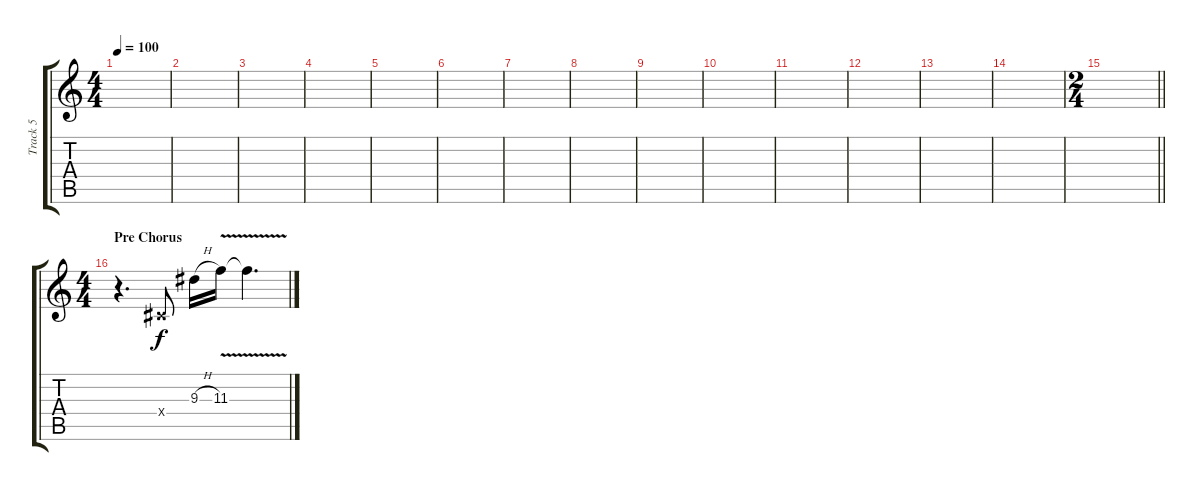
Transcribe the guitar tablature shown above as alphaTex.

\track ("Track 5" "Track 5") {instrument distortionguitar}
\staff {score tabs}
\tuning (Eb4 Bb3 Gb3 Db3 Ab2 Eb2) {hide}
\ts (4 4)
\tempo 100
\clef g2
\ks c
|
|
|
|
|
|
|
|
|
|
|
|
|
|
\ts (2 4)
\barLineRight lightlight
|
\ts (4 4)
\section ("" "Pre Chorus")
r.4{d} 0.4{x}.8 9.3{h}.16 11.3{v}.16 11.3{t}.4{d}
